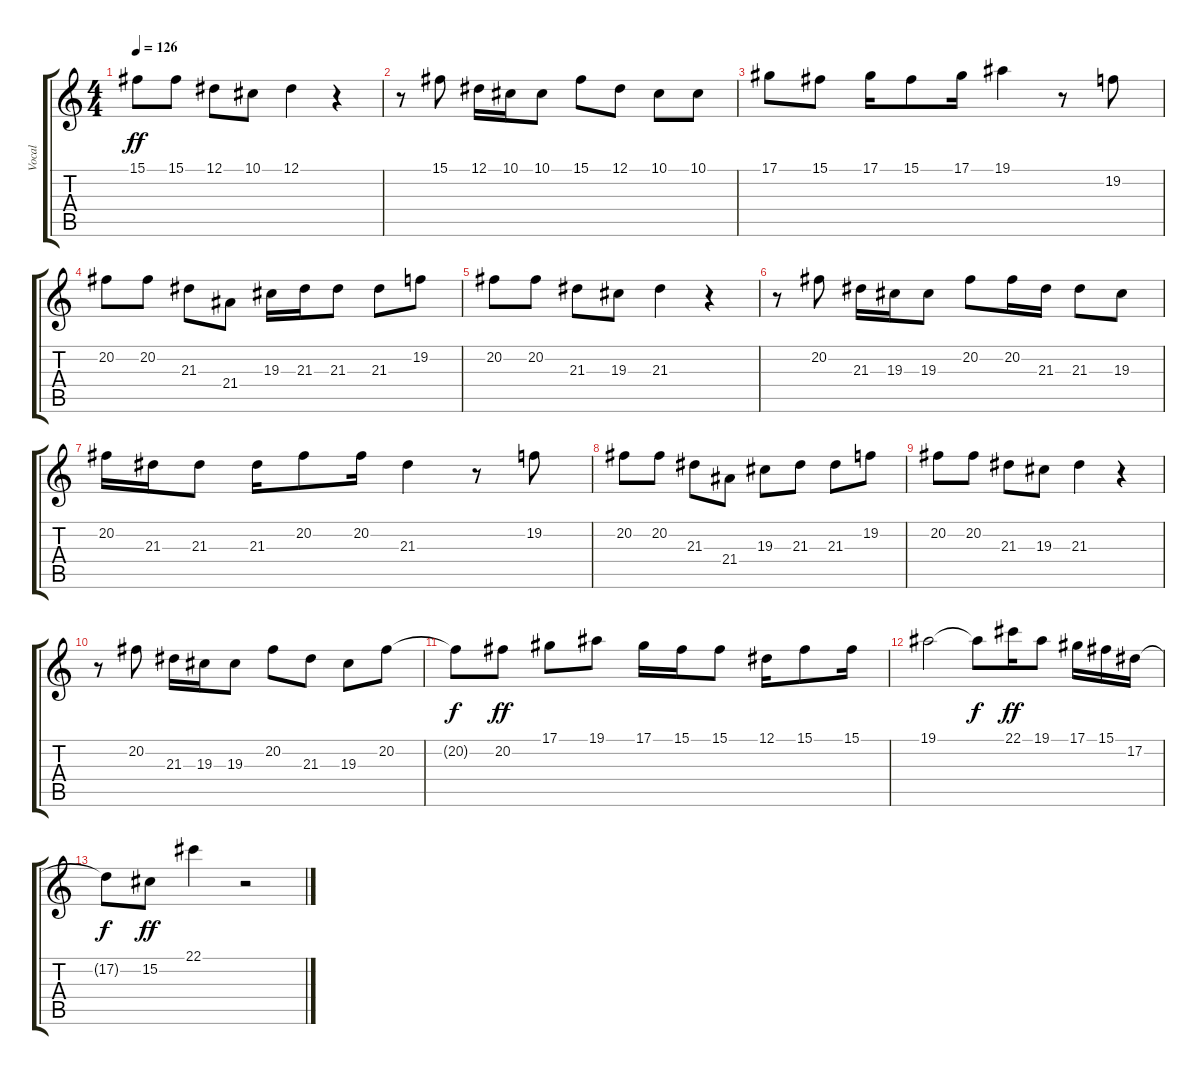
\track ("Vocal                               " "Vocal     ") {instrument violin}
\staff {score tabs}
\tuning (Eb4 Bb3 Gb3 Db3 Ab2 Eb2) {hide}
\ts (4 4)
\tempo 126
\clef g2
\ks c
15.1.8{dy ff} 15.1.8 12.1.8 10.1.8 12.1.4 r.4 |
r.8 15.1.8 12.1.16 10.1.16 10.1.8 15.1.8 12.1.8 10.1.8 10.1.8 |
17.1.8 15.1.8 17.1.16 15.1.8 17.1.16 19.1.4 r.8 19.2.8 |
20.2.8 20.2.8 21.3.8 21.4.8 19.3.16 21.3.16 21.3.8 21.3.8 19.2.8 |
20.2.8 20.2.8 21.3.8 19.3.8 21.3.4 r.4 |
r.8 20.2.8 21.3.16 19.3.16 19.3.8 20.2.8 20.2.16 21.3.16 21.3.8 19.3.8 |
20.2.16 21.3.16 21.3.8 21.3.16 20.2.8 20.2.16 21.3.4 r.8 19.2.8 |
20.2.8 20.2.8 21.3.8 21.4.8 19.3.8 21.3.8 21.3.8 19.2.8 |
20.2.8 20.2.8 21.3.8 19.3.8 21.3.4 r.4 |
r.8 20.2.8 21.3.16 19.3.16 19.3.8 20.2.8 21.3.8 19.3.8 20.2.8 |
20.2{t}.8{dy f} 20.2.8{dy ff} 17.1.8 19.1.8 17.1.16 15.1.16 15.1.8 12.1.16 15.1.8 15.1.16 |
19.1.2 19.1{t}.8{dy f} 22.1.16{dy ff} 19.1.8 17.1.16 15.1.16 17.2.16 |
17.2{t}.8{dy f} 15.2.8{dy ff} 22.1.4 r.2
